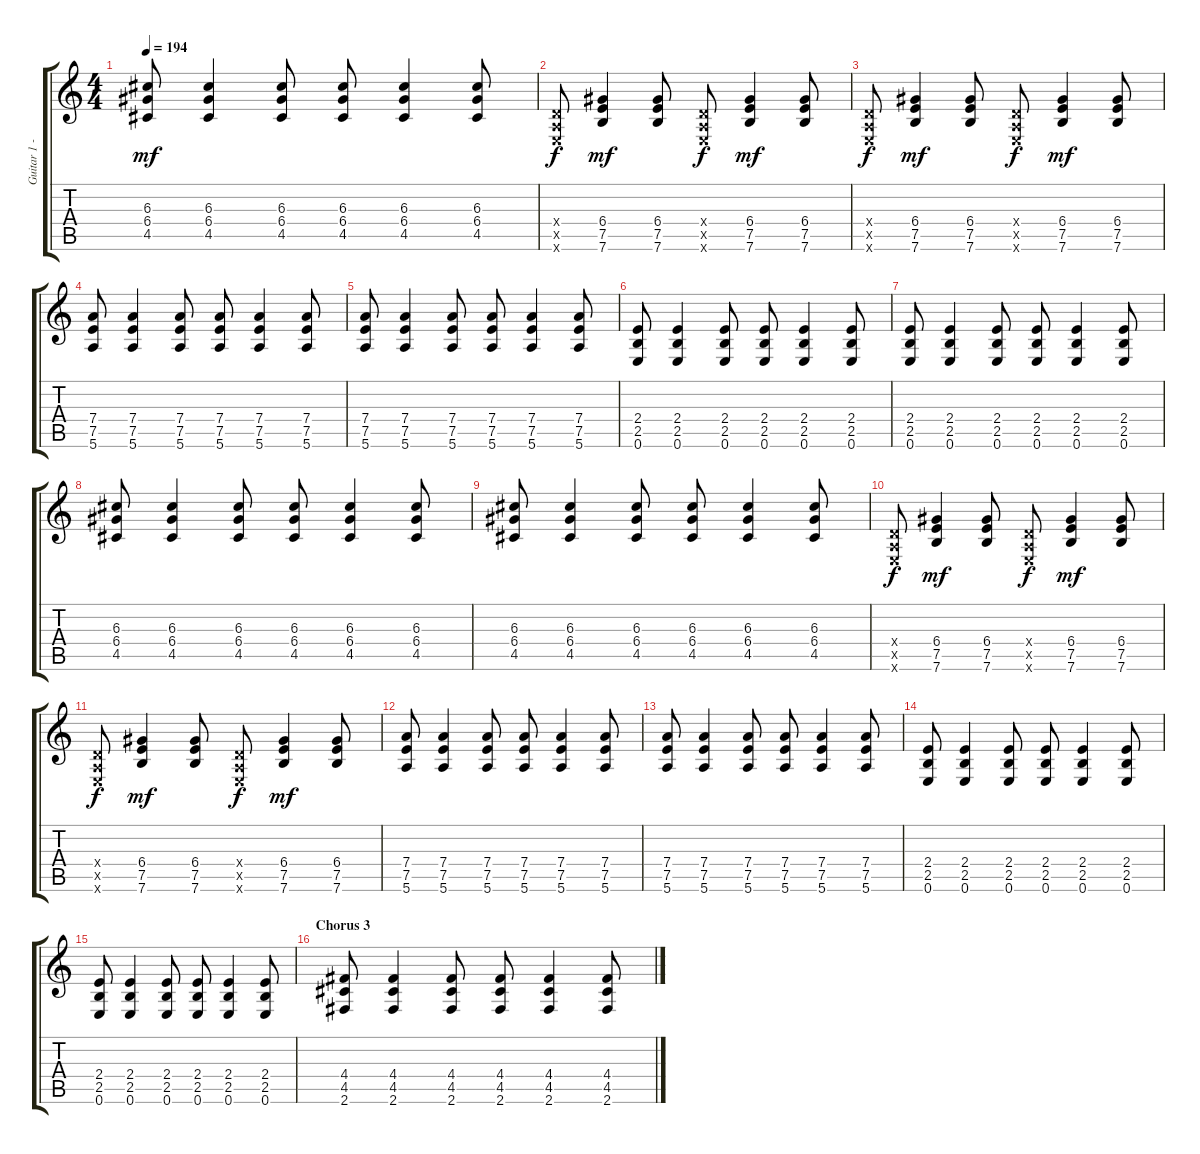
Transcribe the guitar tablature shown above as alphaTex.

\track ("Guitar 1 - El Hefe" "Guitar 1 -") {instrument distortionguitar}
\staff {score tabs}
\tuning (E4 B3 G3 D3 A2 E2) {hide}
\ts (4 4)
\tempo 194
\clef g2
\ks c
(6.3 6.4 4.5).8{dy mf} (6.3 6.4 4.5).4 (6.3 6.4 4.5).8 (6.3 6.4 4.5).8 (6.3 6.4 4.5).4 (6.3 6.4 4.5).8 |
(0.4{x} 0.5{x} 0.6{x}).8{dy f} (6.4 7.5 7.6).4{dy mf} (6.4 7.5 7.6).8 (0.4{x} 0.5{x} 0.6{x}).8{dy f} (6.4 7.5 7.6).4{dy mf} (6.4 7.5 7.6).8 |
(0.4{x} 0.5{x} 0.6{x}).8{dy f} (6.4 7.5 7.6).4{dy mf} (6.4 7.5 7.6).8 (0.4{x} 0.5{x} 0.6{x}).8{dy f} (6.4 7.5 7.6).4{dy mf} (6.4 7.5 7.6).8 |
(7.4 7.5 5.6).8 (7.4 7.5 5.6).4 (7.4 7.5 5.6).8 (7.4 7.5 5.6).8 (7.4 7.5 5.6).4 (7.4 7.5 5.6).8 |
(7.4 7.5 5.6).8 (7.4 7.5 5.6).4 (7.4 7.5 5.6).8 (7.4 7.5 5.6).8 (7.4 7.5 5.6).4 (7.4 7.5 5.6).8 |
(2.4 2.5 0.6).8 (2.4 2.5 0.6).4 (2.4 2.5 0.6).8 (2.4 2.5 0.6).8 (2.4 2.5 0.6).4 (2.4 2.5 0.6).8 |
(2.4 2.5 0.6).8 (2.4 2.5 0.6).4 (2.4 2.5 0.6).8 (2.4 2.5 0.6).8 (2.4 2.5 0.6).4 (2.4 2.5 0.6).8 |
(6.3 6.4 4.5).8 (6.3 6.4 4.5).4 (6.3 6.4 4.5).8 (6.3 6.4 4.5).8 (6.3 6.4 4.5).4 (6.3 6.4 4.5).8 |
(6.3 6.4 4.5).8 (6.3 6.4 4.5).4 (6.3 6.4 4.5).8 (6.3 6.4 4.5).8 (6.3 6.4 4.5).4 (6.3 6.4 4.5).8 |
(0.4{x} 0.5{x} 0.6{x}).8{dy f} (6.4 7.5 7.6).4{dy mf} (6.4 7.5 7.6).8 (0.4{x} 0.5{x} 0.6{x}).8{dy f} (6.4 7.5 7.6).4{dy mf} (6.4 7.5 7.6).8 |
(0.4{x} 0.5{x} 0.6{x}).8{dy f} (6.4 7.5 7.6).4{dy mf} (6.4 7.5 7.6).8 (0.4{x} 0.5{x} 0.6{x}).8{dy f} (6.4 7.5 7.6).4{dy mf} (6.4 7.5 7.6).8 |
(7.4 7.5 5.6).8 (7.4 7.5 5.6).4 (7.4 7.5 5.6).8 (7.4 7.5 5.6).8 (7.4 7.5 5.6).4 (7.4 7.5 5.6).8 |
(7.4 7.5 5.6).8 (7.4 7.5 5.6).4 (7.4 7.5 5.6).8 (7.4 7.5 5.6).8 (7.4 7.5 5.6).4 (7.4 7.5 5.6).8 |
(2.4 2.5 0.6).8 (2.4 2.5 0.6).4 (2.4 2.5 0.6).8 (2.4 2.5 0.6).8 (2.4 2.5 0.6).4 (2.4 2.5 0.6).8 |
(2.4 2.5 0.6).8 (2.4 2.5 0.6).4 (2.4 2.5 0.6).8 (2.4 2.5 0.6).8 (2.4 2.5 0.6).4 (2.4 2.5 0.6).8 |
\section ("" "Chorus 3")
(4.4 4.5 2.6).8 (4.4 4.5 2.6).4 (4.4 4.5 2.6).8 (4.4 4.5 2.6).8 (4.4 4.5 2.6).4 (4.4 4.5 2.6).8
